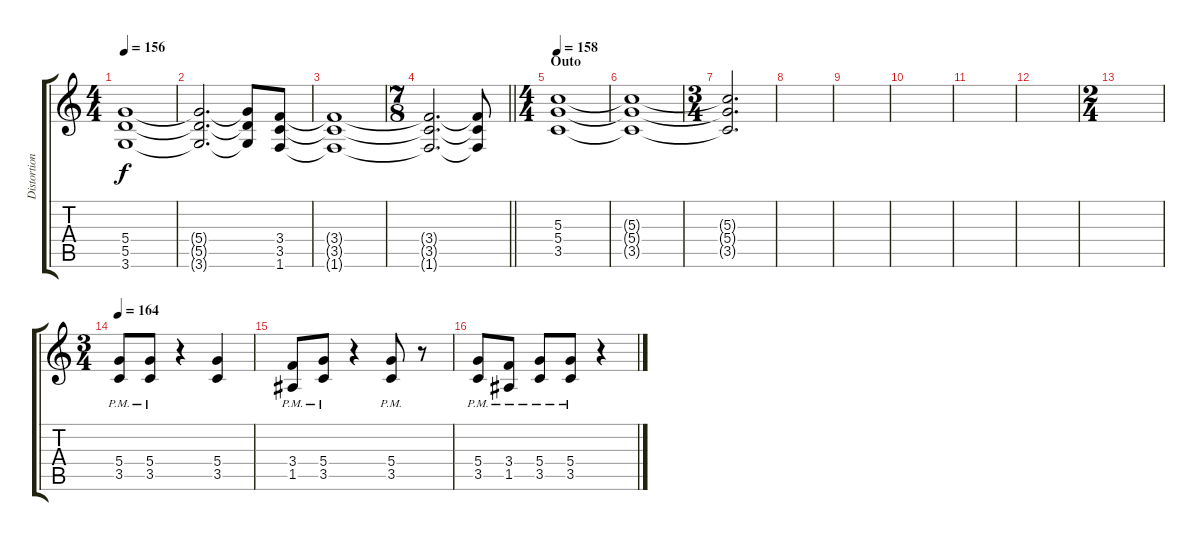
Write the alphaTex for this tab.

\track ("Distortion Guitar" "Distortion") {instrument distortionguitar}
\staff {score tabs}
\tuning (E4 B3 G3 D3 A2 E2) {hide}
\ts (4 4)
\tempo 156
\clef g2
\ks c
(5.4{t} 5.5{t} 3.6{t}).1{dy f} |
(5.4{t} 5.5{t} 3.6{t}).2{d} (5.4{t} 5.5{t} 3.6{t}).8 (3.4 3.5 1.6).8 |
(3.4{t} 3.5{t} 1.6{t}).1 |
\ts (7 8)
\barLineRight lightlight
(3.4{t} 3.5{t} 1.6{t}).2{d} (3.4{t} 3.5{t} 1.6{t}).8 |
\ts (4 4)
\section ("" "Outo")
\tempo 158
(5.3 5.4 3.5).1 |
(5.3{t} 5.4{t} 3.5{t}).1 |
\ts (3 4)
(5.3{t} 5.4{t} 3.5{t}).2{d} |
|
|
|
|
|
\ts (2 4)
|
\ts (3 4)
\tempo 164
(5.4{pm} 3.5{pm}).8 (5.4{pm} 3.5{pm}).8 r.4 (5.4 3.5).4 |
(3.4{pm} 1.5{pm}).8 (5.4{pm} 3.5{pm}).8 r.4 (5.4{pm} 3.5{pm}).8 r.8 |
(5.4{pm} 3.5{pm}).8 (3.4{pm} 1.5{pm}).8 (5.4{pm} 3.5{pm}).8 (5.4{pm} 3.5{pm}).8 r.4
